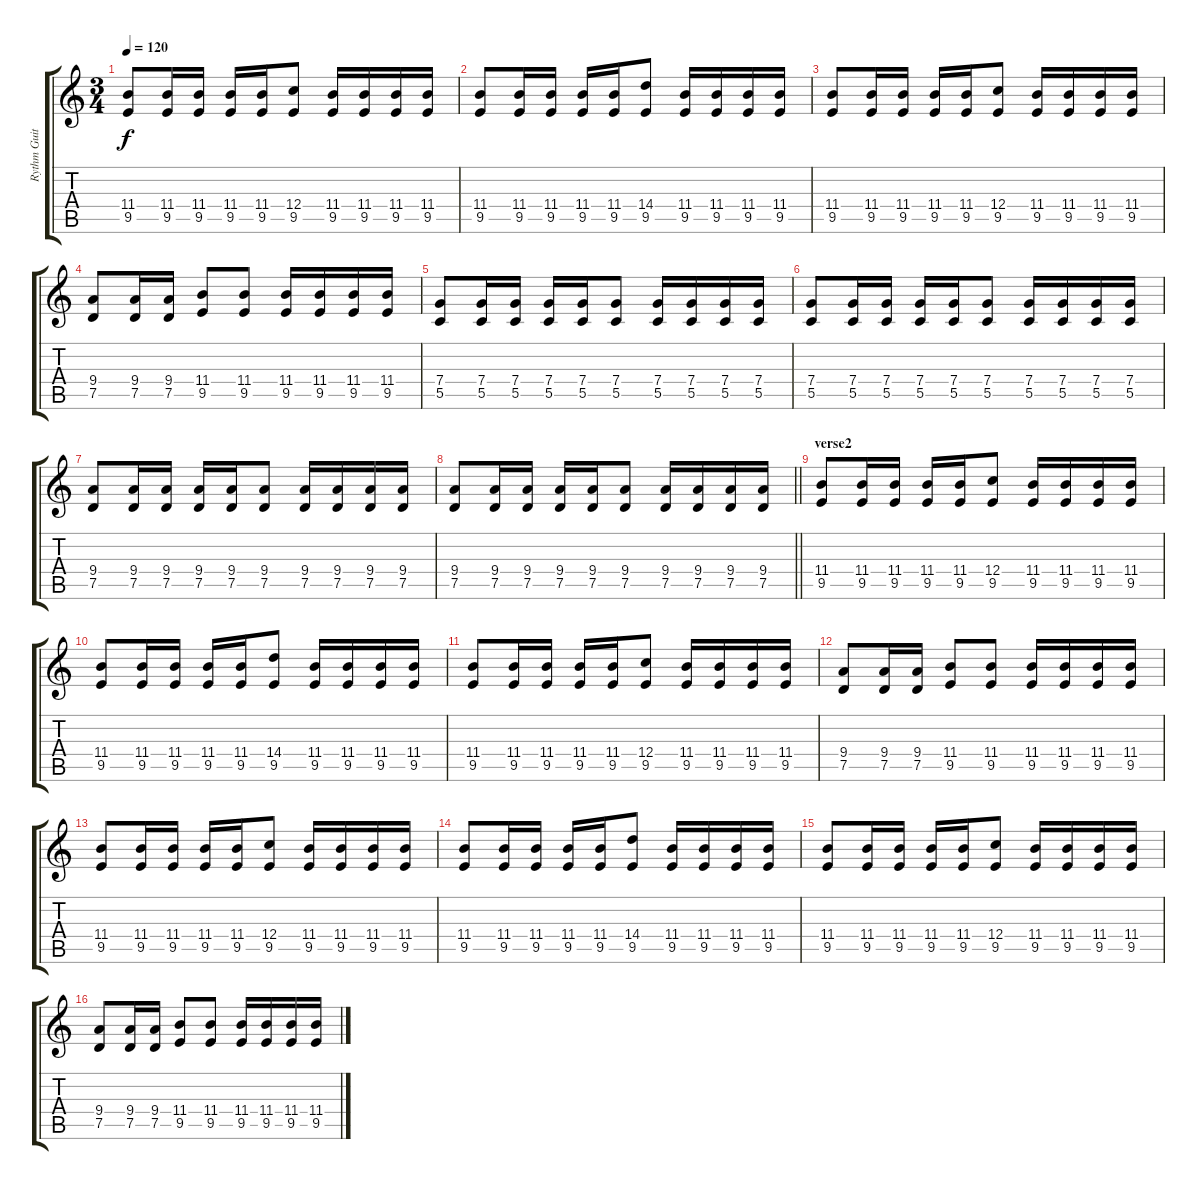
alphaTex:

\track ("Rythm Guitare" "Rythm Guit") {instrument distortionguitar}
\staff {score tabs}
\tuning (D4 A3 F3 C3 G2 D2) {hide}
\ts (3 4)
\tempo 120
\clef g2
\ks c
(11.4 9.5).8{dy f} (11.4 9.5).16 (11.4 9.5).16 (11.4 9.5).16 (11.4 9.5).16 (12.4 9.5).8 (11.4 9.5).16 (11.4 9.5).16 (11.4 9.5).16 (11.4 9.5).16 |
(11.4 9.5).8 (11.4 9.5).16 (11.4 9.5).16 (11.4 9.5).16 (11.4 9.5).16 (14.4 9.5).8 (11.4 9.5).16 (11.4 9.5).16 (11.4 9.5).16 (11.4 9.5).16 |
(11.4 9.5).8 (11.4 9.5).16 (11.4 9.5).16 (11.4 9.5).16 (11.4 9.5).16 (12.4 9.5).8 (11.4 9.5).16 (11.4 9.5).16 (11.4 9.5).16 (11.4 9.5).16 |
(9.4 7.5).8 (9.4 7.5).16 (9.4 7.5).16 (11.4 9.5).8 (11.4 9.5).8 (11.4 9.5).16 (11.4 9.5).16 (11.4 9.5).16 (11.4 9.5).16 |
(7.4 5.5).8 (7.4 5.5).16 (7.4 5.5).16 (7.4 5.5).16 (7.4 5.5).16 (7.4 5.5).8 (7.4 5.5).16 (7.4 5.5).16 (7.4 5.5).16 (7.4 5.5).16 |
(7.4 5.5).8 (7.4 5.5).16 (7.4 5.5).16 (7.4 5.5).16 (7.4 5.5).16 (7.4 5.5).8 (7.4 5.5).16 (7.4 5.5).16 (7.4 5.5).16 (7.4 5.5).16 |
(9.4 7.5).8 (9.4 7.5).16 (9.4 7.5).16 (9.4 7.5).16 (9.4 7.5).16 (9.4 7.5).8 (9.4 7.5).16 (9.4 7.5).16 (9.4 7.5).16 (9.4 7.5).16 |
\barLineRight lightlight
(9.4 7.5).8 (9.4 7.5).16 (9.4 7.5).16 (9.4 7.5).16 (9.4 7.5).16 (9.4 7.5).8 (9.4 7.5).16 (9.4 7.5).16 (9.4 7.5).16 (9.4 7.5).16 |
\section ("" "verse2")
(11.4 9.5).8 (11.4 9.5).16 (11.4 9.5).16 (11.4 9.5).16 (11.4 9.5).16 (12.4 9.5).8 (11.4 9.5).16 (11.4 9.5).16 (11.4 9.5).16 (11.4 9.5).16 |
(11.4 9.5).8 (11.4 9.5).16 (11.4 9.5).16 (11.4 9.5).16 (11.4 9.5).16 (14.4 9.5).8 (11.4 9.5).16 (11.4 9.5).16 (11.4 9.5).16 (11.4 9.5).16 |
(11.4 9.5).8 (11.4 9.5).16 (11.4 9.5).16 (11.4 9.5).16 (11.4 9.5).16 (12.4 9.5).8 (11.4 9.5).16 (11.4 9.5).16 (11.4 9.5).16 (11.4 9.5).16 |
(9.4 7.5).8 (9.4 7.5).16 (9.4 7.5).16 (11.4 9.5).8 (11.4 9.5).8 (11.4 9.5).16 (11.4 9.5).16 (11.4 9.5).16 (11.4 9.5).16 |
(11.4 9.5).8 (11.4 9.5).16 (11.4 9.5).16 (11.4 9.5).16 (11.4 9.5).16 (12.4 9.5).8 (11.4 9.5).16 (11.4 9.5).16 (11.4 9.5).16 (11.4 9.5).16 |
(11.4 9.5).8 (11.4 9.5).16 (11.4 9.5).16 (11.4 9.5).16 (11.4 9.5).16 (14.4 9.5).8 (11.4 9.5).16 (11.4 9.5).16 (11.4 9.5).16 (11.4 9.5).16 |
(11.4 9.5).8 (11.4 9.5).16 (11.4 9.5).16 (11.4 9.5).16 (11.4 9.5).16 (12.4 9.5).8 (11.4 9.5).16 (11.4 9.5).16 (11.4 9.5).16 (11.4 9.5).16 |
(9.4 7.5).8 (9.4 7.5).16 (9.4 7.5).16 (11.4 9.5).8 (11.4 9.5).8 (11.4 9.5).16 (11.4 9.5).16 (11.4 9.5).16 (11.4 9.5).16
